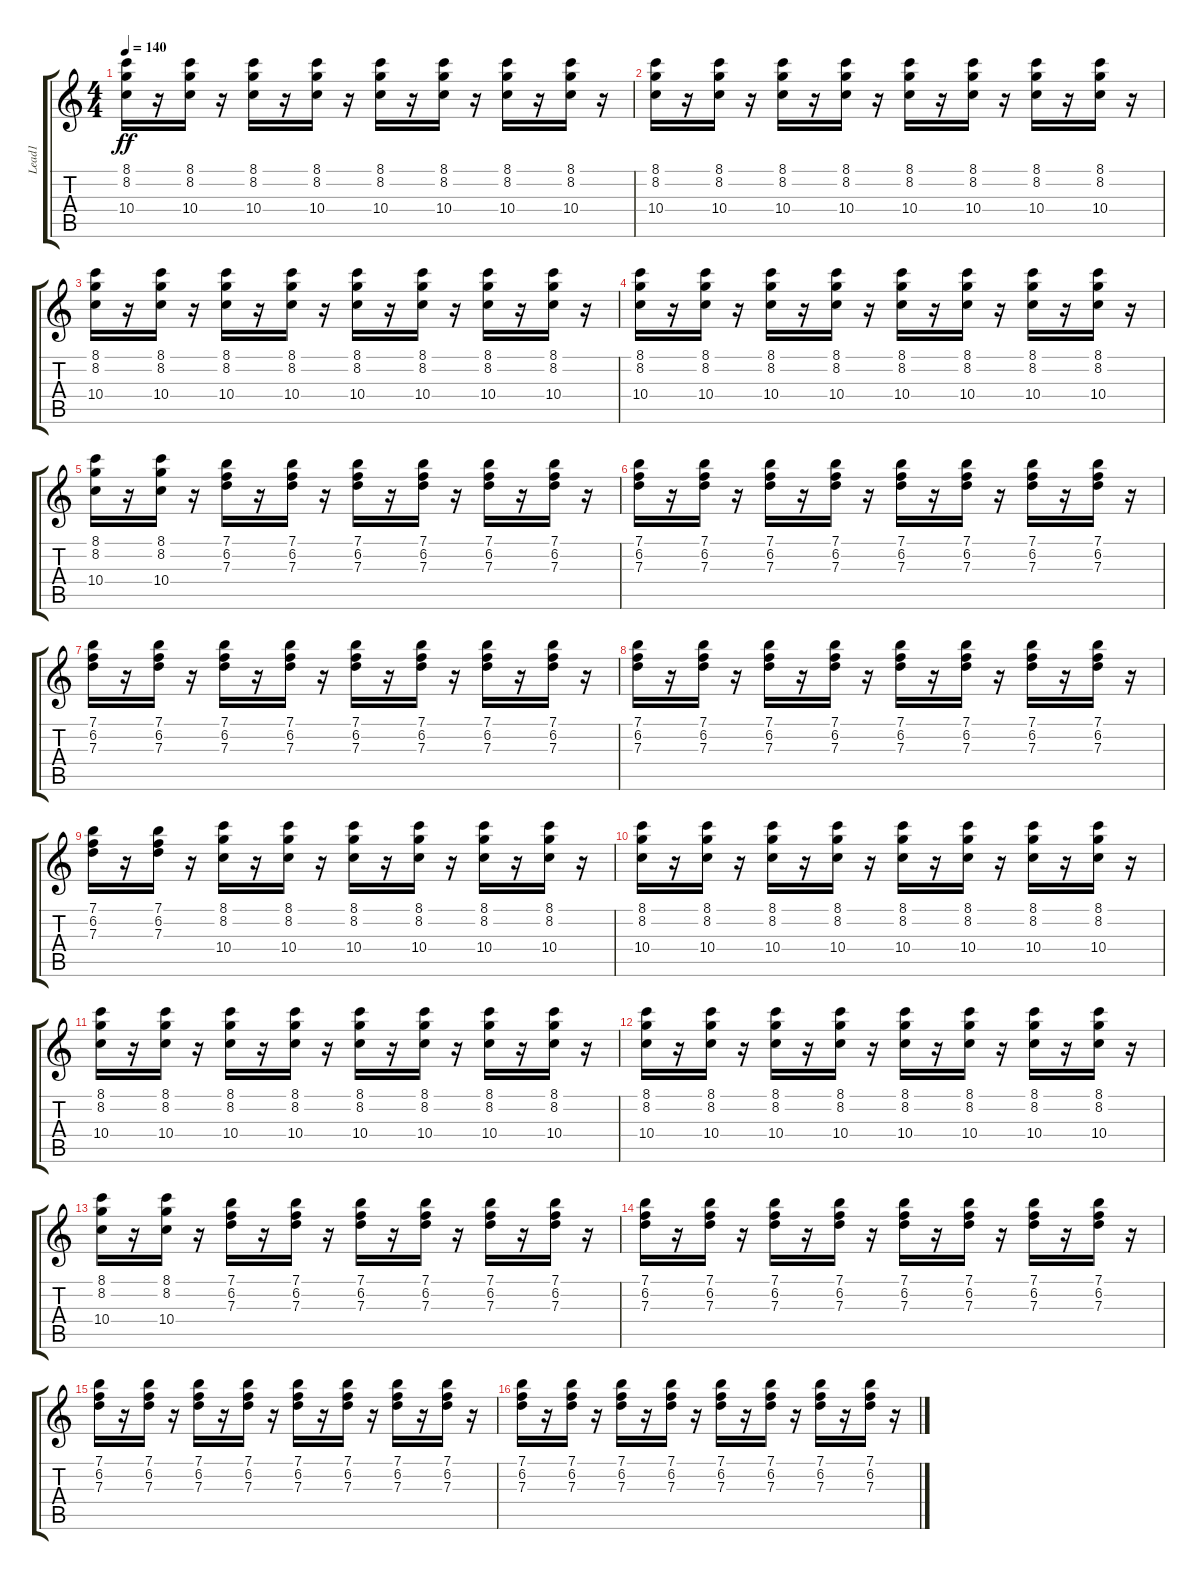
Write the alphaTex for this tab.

\track ("Lead1" "Lead1") {instrument distortionguitar}
\staff {score tabs}
\tuning (E4 B3 G3 D3 A2 E2) {hide}
\ts (4 4)
\tempo 140
\clef g2
\ks c
(8.1 8.2 10.4).16{dy ff} r.16 (8.1 8.2 10.4).16 r.16 (8.1 8.2 10.4).16 r.16 (8.1 8.2 10.4).16 r.16 (8.1 8.2 10.4).16 r.16 (8.1 8.2 10.4).16 r.16 (8.1 8.2 10.4).16 r.16 (8.1 8.2 10.4).16 r.16 |
(8.1 8.2 10.4).16 r.16 (8.1 8.2 10.4).16 r.16 (8.1 8.2 10.4).16 r.16 (8.1 8.2 10.4).16 r.16 (8.1 8.2 10.4).16 r.16 (8.1 8.2 10.4).16 r.16 (8.1 8.2 10.4).16 r.16 (8.1 8.2 10.4).16 r.16 |
(8.1 8.2 10.4).16 r.16 (8.1 8.2 10.4).16 r.16 (8.1 8.2 10.4).16 r.16 (8.1 8.2 10.4).16 r.16 (8.1 8.2 10.4).16 r.16 (8.1 8.2 10.4).16 r.16 (8.1 8.2 10.4).16 r.16 (8.1 8.2 10.4).16 r.16 |
(8.1 8.2 10.4).16 r.16 (8.1 8.2 10.4).16 r.16 (8.1 8.2 10.4).16 r.16 (8.1 8.2 10.4).16 r.16 (8.1 8.2 10.4).16 r.16 (8.1 8.2 10.4).16 r.16 (8.1 8.2 10.4).16 r.16 (8.1 8.2 10.4).16 r.16 |
(8.1 8.2 10.4).16 r.16 (8.1 8.2 10.4).16 r.16 (7.1 6.2 7.3).16 r.16 (7.1 6.2 7.3).16 r.16 (7.1 6.2 7.3).16 r.16 (7.1 6.2 7.3).16 r.16 (7.1 6.2 7.3).16 r.16 (7.1 6.2 7.3).16 r.16 |
(7.1 6.2 7.3).16 r.16 (7.1 6.2 7.3).16 r.16 (7.1 6.2 7.3).16 r.16 (7.1 6.2 7.3).16 r.16 (7.1 6.2 7.3).16 r.16 (7.1 6.2 7.3).16 r.16 (7.1 6.2 7.3).16 r.16 (7.1 6.2 7.3).16 r.16 |
(7.1 6.2 7.3).16 r.16 (7.1 6.2 7.3).16 r.16 (7.1 6.2 7.3).16 r.16 (7.1 6.2 7.3).16 r.16 (7.1 6.2 7.3).16 r.16 (7.1 6.2 7.3).16 r.16 (7.1 6.2 7.3).16 r.16 (7.1 6.2 7.3).16 r.16 |
(7.1 6.2 7.3).16 r.16 (7.1 6.2 7.3).16 r.16 (7.1 6.2 7.3).16 r.16 (7.1 6.2 7.3).16 r.16 (7.1 6.2 7.3).16 r.16 (7.1 6.2 7.3).16 r.16 (7.1 6.2 7.3).16 r.16 (7.1 6.2 7.3).16 r.16 |
(7.1 6.2 7.3).16 r.16 (7.1 6.2 7.3).16 r.16 (8.1 8.2 10.4).16 r.16 (8.1 8.2 10.4).16 r.16 (8.1 8.2 10.4).16 r.16 (8.1 8.2 10.4).16 r.16 (8.1 8.2 10.4).16 r.16 (8.1 8.2 10.4).16 r.16 |
(8.1 8.2 10.4).16 r.16 (8.1 8.2 10.4).16 r.16 (8.1 8.2 10.4).16 r.16 (8.1 8.2 10.4).16 r.16 (8.1 8.2 10.4).16 r.16 (8.1 8.2 10.4).16 r.16 (8.1 8.2 10.4).16 r.16 (8.1 8.2 10.4).16 r.16 |
(8.1 8.2 10.4).16 r.16 (8.1 8.2 10.4).16 r.16 (8.1 8.2 10.4).16 r.16 (8.1 8.2 10.4).16 r.16 (8.1 8.2 10.4).16 r.16 (8.1 8.2 10.4).16 r.16 (8.1 8.2 10.4).16 r.16 (8.1 8.2 10.4).16 r.16 |
(8.1 8.2 10.4).16 r.16 (8.1 8.2 10.4).16 r.16 (8.1 8.2 10.4).16 r.16 (8.1 8.2 10.4).16 r.16 (8.1 8.2 10.4).16 r.16 (8.1 8.2 10.4).16 r.16 (8.1 8.2 10.4).16 r.16 (8.1 8.2 10.4).16 r.16 |
(8.1 8.2 10.4).16 r.16 (8.1 8.2 10.4).16 r.16 (7.1 6.2 7.3).16 r.16 (7.1 6.2 7.3).16 r.16 (7.1 6.2 7.3).16 r.16 (7.1 6.2 7.3).16 r.16 (7.1 6.2 7.3).16 r.16 (7.1 6.2 7.3).16 r.16 |
(7.1 6.2 7.3).16 r.16 (7.1 6.2 7.3).16 r.16 (7.1 6.2 7.3).16 r.16 (7.1 6.2 7.3).16 r.16 (7.1 6.2 7.3).16 r.16 (7.1 6.2 7.3).16 r.16 (7.1 6.2 7.3).16 r.16 (7.1 6.2 7.3).16 r.16 |
(7.1 6.2 7.3).16 r.16 (7.1 6.2 7.3).16 r.16 (7.1 6.2 7.3).16 r.16 (7.1 6.2 7.3).16 r.16 (7.1 6.2 7.3).16 r.16 (7.1 6.2 7.3).16 r.16 (7.1 6.2 7.3).16 r.16 (7.1 6.2 7.3).16 r.16 |
(7.1 6.2 7.3).16 r.16 (7.1 6.2 7.3).16 r.16 (7.1 6.2 7.3).16 r.16 (7.1 6.2 7.3).16 r.16 (7.1 6.2 7.3).16 r.16 (7.1 6.2 7.3).16 r.16 (7.1 6.2 7.3).16 r.16 (7.1 6.2 7.3).16 r.16
